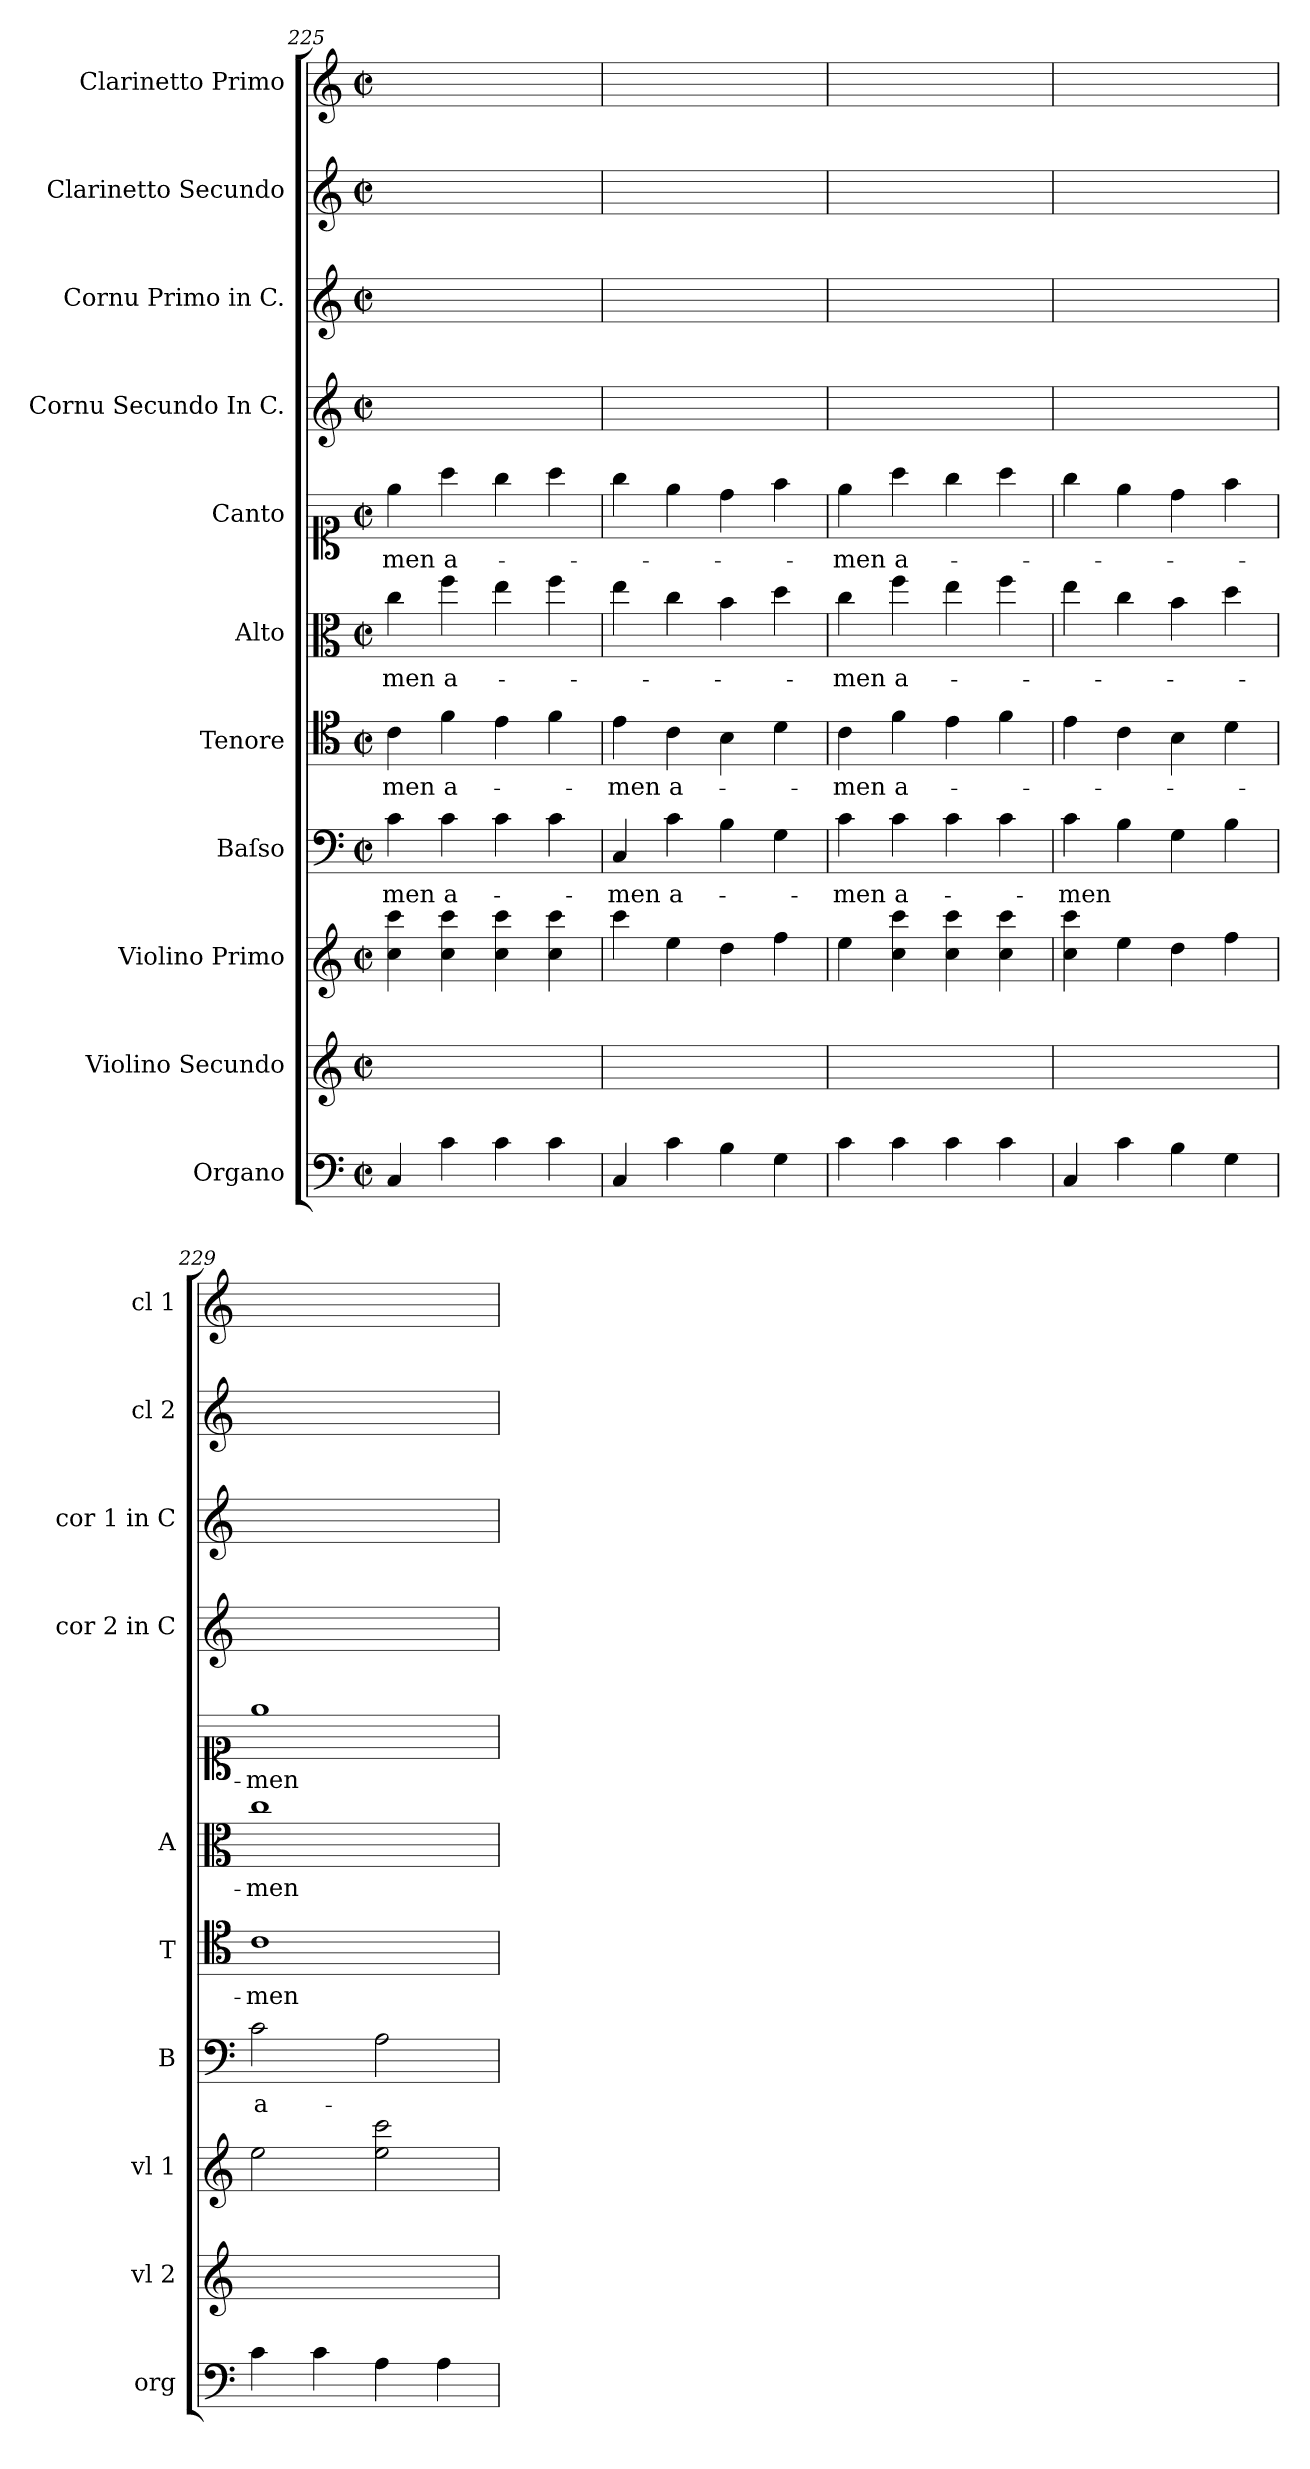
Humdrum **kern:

**kern	**kern	**kern	**kern	**text	**kern	**text	**kern	**text	**kern	**text	**kern	**kern	**kern	**kern
*part11	*part10	*part9	*part8	*part8	*part7	*part7	*part6	*part6	*part5	*part5	*part4	*part3	*part2	*part1
*staff11	*staff10	*staff9	*staff8	*staff8	*staff7	*staff7	*staff6	*staff6	*staff5	*staff5	*staff4	*staff3	*staff2	*staff1
*I"Organo	*I"Violino Secundo	*I"Violino Primo	*I"Baſso	*	*I"Tenore	*	*I"Alto	*	*I"Canto	*	*I"Cornu Secundo In C.	*I"Cornu Primo in C.	*I"Clarinetto Secundo	*I"Clarinetto Primo
*I'org	*I'vl 2	*I'vl 1	*I'B	*	*I'T	*	*I'A	*	*	*	*I'cor 2 in C	*I'cor 1 in C	*I'cl 2	*I'cl 1
*clefF4	*clefG2	*clefG2	*clefF4	*	*clefC4	*	*clefC3	*	*clefC1	*	*clefG2	*clefG2	*clefG2	*clefG2
*	*	*	*	*	*	*	*	*	*	*	*ITrd8c12	*ITrd8c12	*	*
*k[]	*k[]	*k[]	*k[]	*	*k[]	*	*k[]	*	*k[]	*	*k[]	*k[]	*k[]	*k[]
*C:	*C:	*C:	*C:	*	*C:	*	*C:	*	*C:	*	*C:	*C:	*C:	*C:
*M2/2	*M2/2	*M2/2	*M2/2	*	*M2/2	*	*M2/2	*	*M2/2	*	*M2/2	*M2/2	*M2/2	*M2/2
*met(c|)	*met(c|)	*met(c|)	*met(c|)	*	*met(c|)	*	*met(c|)	*	*met(c|)	*	*met(c|)	*met(c|)	*met(c|)	*met(c|)
=225	=225	=225	=225	=225	=225	=225	=225	=225	=225	=225	=225	=225	=225	=225
4C/	1ryy	4cc\ 4ccc\	4c\	-men	4c\	-men	4cc\	-men	4ee\	-men	4c\yy	4e\yy	4e/yy	4cc\yy
4c\	.	4cc\ 4ccc\	4c\	a-	4f\	a-	4ff\	a-	4aa\	a-	4C/yy	4c\yy	4ff\yy	4aa\yy
4c\	.	4cc\ 4ccc\	4c\	.	4e\	.	4ee\	.	4gg\	.	4C/yy	4c\yy	4ee\yy	4gg\yy
4c\	.	4cc\ 4ccc\	4c\	.	4f\	.	4ff\	.	4aa\	.	4C/yy	4c\yy	4ff\yy	4aa\yy
=226	=226	=226	=226	=226	=226	=226	=226	=226	=226	=226	=226	=226	=226	=226
4C/	1ryy	4ccc\	4C/	-men	4e\	-men	4ee\	.	4gg\	.	4C/yy	4c\yy	4ee\yy	4gg\yy
4c\	.	4ee\	4c\	a-	4c\	a-	4cc\	.	4ee\	.	4c\yy	4e\yy	4cc\yy	4ee\yy
4B\	.	4dd\	4B\	.	4B\	.	4b\	.	4dd\	.	4G/yy	4d\yy	4b\yy	4dd\yy
4G\	.	4ff\	4G\	.	4d\	.	4dd\	.	4ff\	.	4d\yy	4f\yy	4dd\yy	4ff\yy
=227	=227	=227	=227	=227	=227	=227	=227	=227	=227	=227	=227	=227	=227	=227
4c\	1ryy	4ee\	4c\	-men	4c\	-men	4cc\	-men	4ee\	-men	4c\yy	4e\yy	4cc\yy	4ee\yy
4c\	.	4cc\ 4ccc\	4c\	a-	4f\	a-	4ff\	a-	4aa\	a-	4C/yy	4c\yy	4ff\yy	4aa\yy
4c\	.	4cc\ 4ccc\	4c\	.	4e\	.	4ee\	.	4gg\	.	4C/yy	4c\yy	4ee\yy	4gg\yy
4c\	.	4cc\ 4ccc\	4c\	.	4f\	.	4ff\	.	4aa\	.	4C/yy	4c\yy	4ff\yy	4aa\yy
=228	=228	=228	=228	=228	=228	=228	=228	=228	=228	=228	=228	=228	=228	=228
4C/	1ryy	4cc\ 4ccc\	4c\	-men	4e\	.	4ee\	.	4gg\	.	4C/yy	4c\yy	4ee\yy	4gg\yy
4c\	.	4ee\	4B\	.	4c\	.	4cc\	.	4ee\	.	4c\yy	4e\yy	4cc\yy	4ee\yy
4B\	.	4dd\	4G\	.	4B\	.	4b\	.	4dd\	.	4G/yy	4d\yy	4b\yy	4dd\yy
4G\	.	4ff\	4B\	.	4d\	.	4dd\	.	4ff\	.	4d\yy	4f\yy	4dd\yy	4ff\yy
=229	=229	=229	=229	=229	=229	=229	=229	=229	=229	=229	=229	=229	=229	=229
4c\	1ryy	2ee\	2c\	a-	1c	-men	1cc	-men	1ee	-men	1cyy	1eyy	2cc\yy	2ee\yy
4c\	.	.	.	.	.	.	.	.	.	.	.	.	.	.
4A\	.	2ee\ 2ccc\	2A\	.	.	.	.	.	.	.	.	.	2cc\yy	2ee\yy
4A\	.	.	.	.	.	.	.	.	.	.	.	.	.	.
=	=	=	=	=	=	=	=	=	=	=	=	=	=	=
*-	*-	*-	*-	*-	*-	*-	*-	*-	*-	*-	*-	*-	*-	*-
